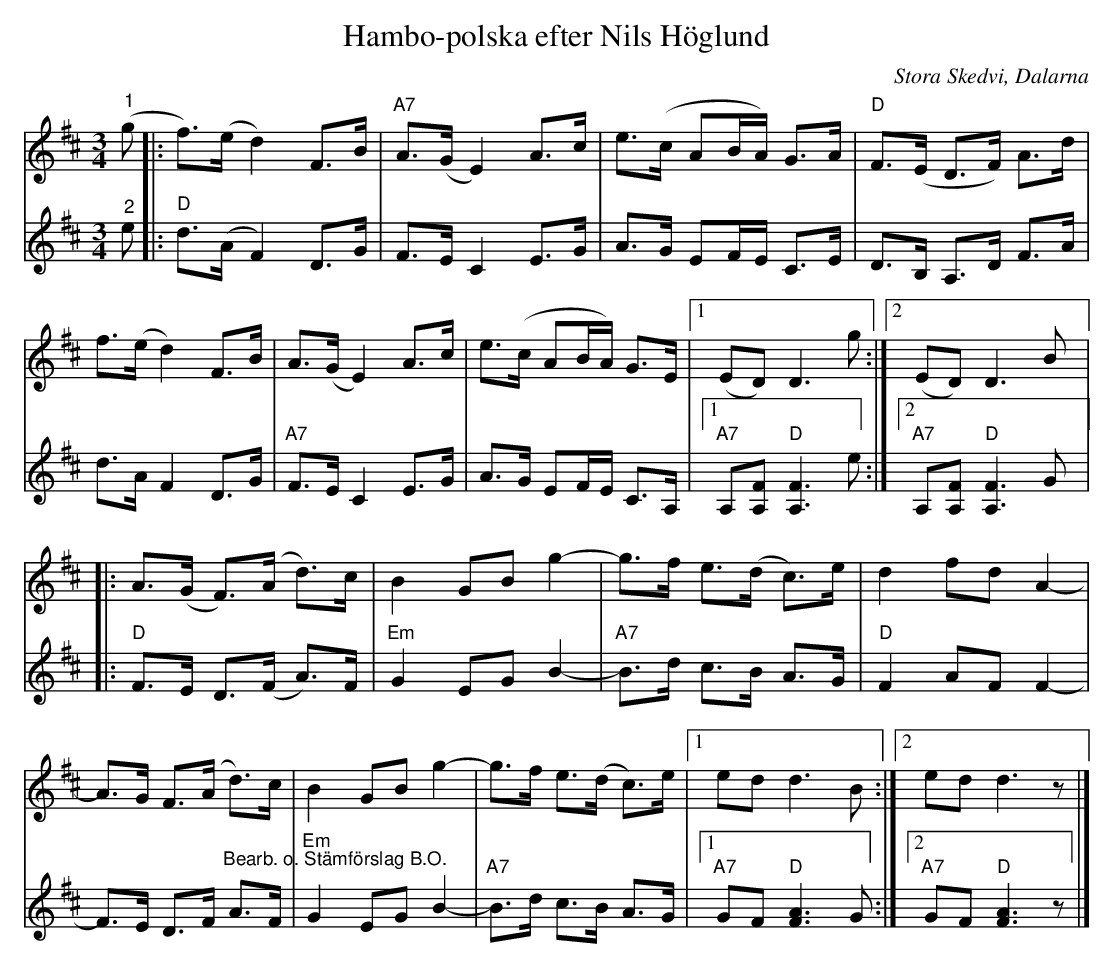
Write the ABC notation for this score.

X:1
T:Hambo-polska efter Nils Höglund
O:Stora Skedvi, Dalarna
L:1/8
M:3/4
K:D
V:1
"^1" (g |: f>)(e d2) F>B |"A7" A>(G E2) A>c | e>(c AB/A/) G>A |"D" F>(E D>F) A>d |
f>(e d2) F>B | A>(G E2) A>c | e>(c AB/A/) G>E |1 (ED) D3 g :|2 (ED) D3 B |:
A>(G F>)(A d>)c | B2 GB g2- | g>f e>(d c>)e | d2 fd A2- |
A>G F>(A d>)c | B2 GB g2- | g>f e>(d c>)e |1 ed d3 B :|2 ed d3 z |]
V:2
"^2" e |:"D" d>(A F2) D>G | F>E C2 E>G | A>G EF/E/ C>E | D>B, A,>D F>A |
d>A F2 D>G | "A7" F>E C2 E>G | A>G EF/E/ C>A, |1"A7" A,[A,F]"D" [A,F]3 e :|2"A7" A,[A,F]"D" [A,F]3 G |:
"D" F>E D>(F A>)F |"Em" G2 EG B2- |"A7" B>d c>B A>G |"D" F2 AF F2- |
F>E D>F"^Bearb. o. Stämförslag B.O." A>F |"Em" G2 EG B2- |"A7" B>d c>B A>G |1 "A7" GF"D" [FA]3 G :|2"A7" GF"D" [FA]3 z |]
